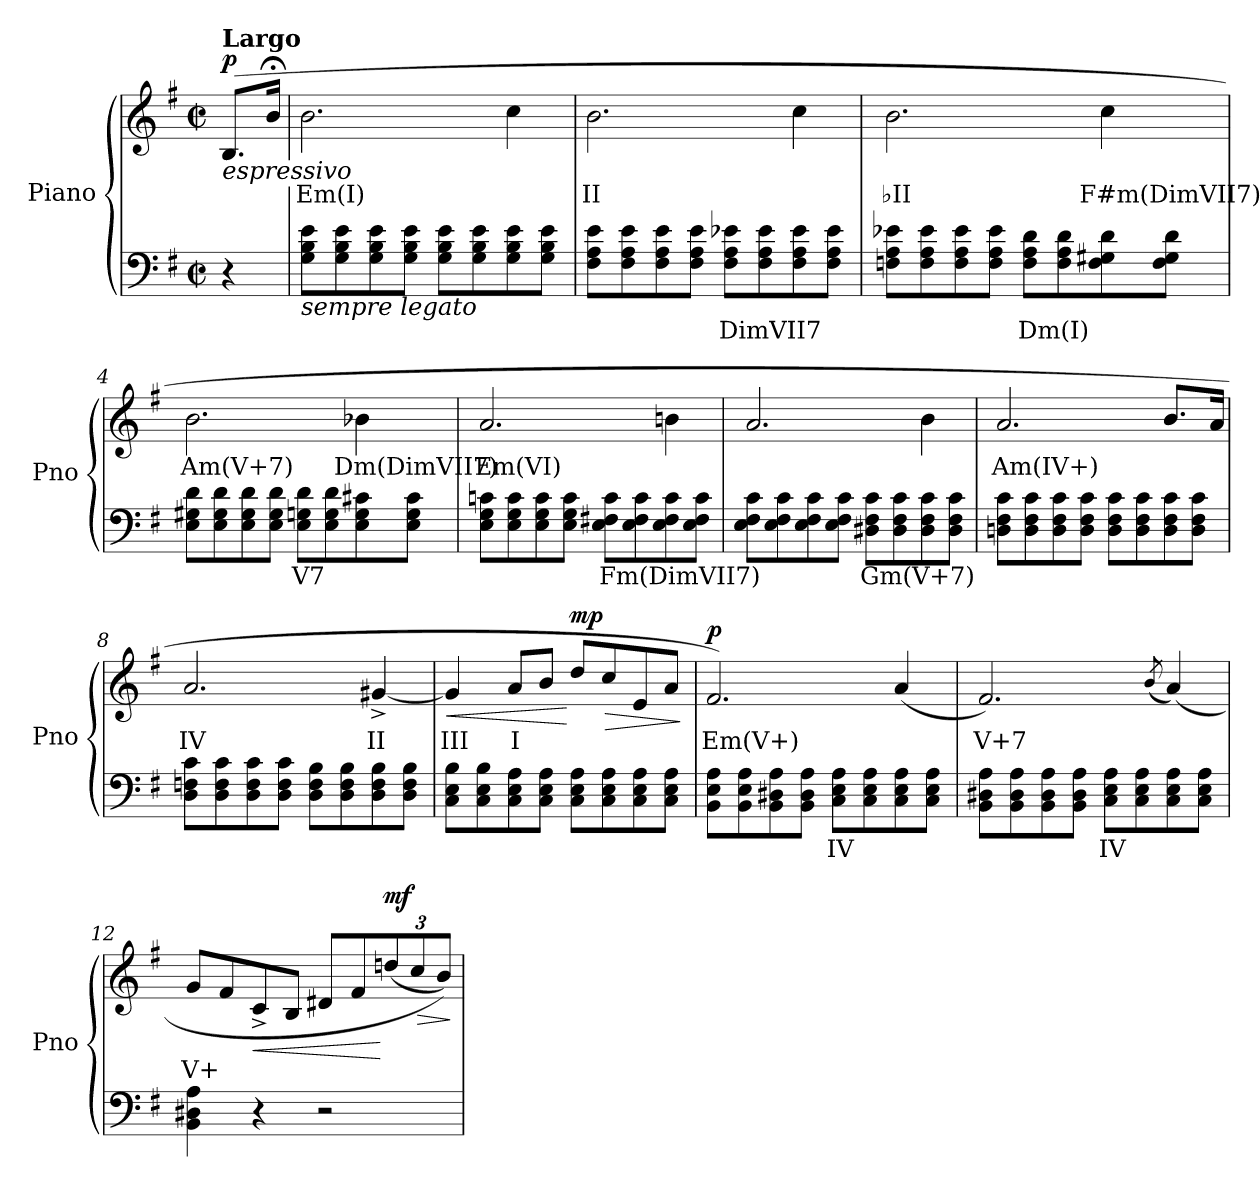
**kern	**text	**kern	**text	**dynam
*part1	*part1	*part1	*part1	*part1
*staff2	*staff2	*staff1	*staff1	*staff1/2
*I"Piano	*	*	*	*
*I'Pno	*	*	*	*
*clefF4	*	*clefG2	*	*
*k[f#]	*	*k[f#]	*	*
*M2/2	*	*M2/2	*	*
*met(c|)	*	*met(c|)	*	*
=	=	=	=	=
!	!	!LO:TX:a:B:t=Largo	!	!
!	!	!LO:TX:b:i:t=espressivo	!	!
!	!	!	!	!LO:DY:b
4r	.	(>8.B/L	.	p
.	.	16b;</Jk	.	.
=1	=1	=1	=1	=1
!LO:TX:b:i:t=sempre legato	!	!	!	!
!	!	!	!LO:LY:b	!
8G\ 8B\ 8e\L	.	2.b\	Em(I)	.
8G\ 8B\ 8e\	.	.	.	.
8G\ 8B\ 8e\	.	.	.	.
8G\ 8B\ 8e\J	.	.	.	.
8G\ 8B\ 8e\L	.	.	.	.
8G\ 8B\ 8e\	.	.	.	.
8G\ 8B\ 8e\	.	4cc\	.	.
8G\ 8B\ 8e\J	.	.	.	.
=2	=2	=2	=2	=2
!	!	!	!LO:LY:b	!
8F#\ 8A\ 8e\L	.	2.b\	II	.
8F#\ 8A\ 8e\	.	.	.	.
8F#\ 8A\ 8e\	.	.	.	.
8F#\ 8A\ 8e\J	.	.	.	.
!	!LO:LY:b	!	!	!
8F#\ 8A\ 8e-X\L	DimVII7	.	.	.
8F#\ 8A\ 8e-\	.	.	.	.
8F#\ 8A\ 8e-\	.	4cc\	.	.
8F#\ 8A\ 8e-\J	.	.	.	.
=3	=3	=3	=3	=3
!	!	!	!LO:LY:b	!
8Fn\ 8A\ 8e-X\L	.	2.b\	♭II	.
8F\ 8A\ 8e-\	.	.	.	.
8F\ 8A\ 8e-\	.	.	.	.
8F\ 8A\ 8e-\J	.	.	.	.
!	!LO:LY:b	!	!	!
8F\ 8A\ 8d\L	Dm(I)	.	.	.
8F\ 8A\ 8d\	.	.	.	.
!	!	!	!LO:LY:b	!
8F\ 8G#X\ 8d\	.	4cc\	F#m(DimVII7)	.
8F\ 8G#\ 8d\J	.	.	.	.
!!LO:LB:g=z
=4	=4	=4	=4	=4
!	!	!	!LO:LY:b	!
8E\ 8G#X\ 8d\L	.	2.b\	Am(V+7)	.
8E\ 8G#\ 8d\	.	.	.	.
8E\ 8G#\ 8d\	.	.	.	.
8E\ 8G#\ 8d\J	.	.	.	.
!	!LO:LY:b	!	!	!
8E\ 8Gn\ 8d\L	V7	.	.	.
8E\ 8G\ 8d\	.	.	.	.
!	!	!	!LO:LY:b	!
8E\ 8G\ 8c#X\	.	4b-X\	Dm(DimVII7)	.
8E\ 8G\ 8c#\J	.	.	.	.
=5	=5	=5	=5	=5
!	!	!	!LO:LY:b	!
8E\ 8G\ 8cn\L	.	2.a/	Em(VI)	.
8E\ 8G\ 8c\	.	.	.	.
8E\ 8G\ 8c\	.	.	.	.
8E\ 8G\ 8c\J	.	.	.	.
!	!LO:LY:b	!	!	!
8E\ 8F#X\ 8c\L	Fm(DimVII7)	.	.	.
8E\ 8F#\ 8c\	.	.	.	.
8E\ 8F#\ 8c\	.	4bn\	.	.
8E\ 8F#\ 8c\J	.	.	.	.
=6	=6	=6	=6	=6
8E\ 8F#\ 8c\L	.	2.a/	.	.
8E\ 8F#\ 8c\	.	.	.	.
8E\ 8F#\ 8c\	.	.	.	.
8E\ 8F#\ 8c\J	.	.	.	.
!	!LO:LY:b	!	!	!
8D#X\ 8F#\ 8c\L	Gm(V+7)	.	.	.
8D#\ 8F#\ 8c\	.	.	.	.
8D#\ 8F#\ 8c\	.	4b\	.	.
8D#\ 8F#\ 8c\J	.	.	.	.
!!LO:LB:g=z
=7	=7	=7	=7	=7
!	!	!	!LO:LY:b	!
8Dn\ 8F#\ 8c\L	.	2.a/	Am(IV+)	.
8D\ 8F#\ 8c\	.	.	.	.
8D\ 8F#\ 8c\	.	.	.	.
8D\ 8F#\ 8c\J	.	.	.	.
8D\ 8F#\ 8c\L	.	.	.	.
8D\ 8F#\ 8c\	.	.	.	.
8D\ 8F#\ 8c\	.	8.b/L	.	.
8D\ 8F#\ 8c\J	.	.	.	.
.	.	16a/Jk	.	.
!!LO:LB:g=z
=8	=8	=8	=8	=8
!	!	!	!LO:LY:b	!
8D\ 8Fn\ 8c\L	.	2.a/	IV	.
8D\ 8F\ 8c\	.	.	.	.
8D\ 8F\ 8c\	.	.	.	.
8D\ 8F\ 8c\J	.	.	.	.
8D\ 8F\ 8B\L	.	.	.	.
8D\ 8F\ 8B\	.	.	.	.
!	!	!	!LO:LY:b	!
8D\ 8F\ 8B\	.	[4g#X^/	II	.
8D\ 8F\ 8B\J	.	.	.	.
=9	=9	=9	=9	=9
!	!	!	!LO:LY:b	!LO:HP:b
8C\ 8E\ 8B\L	.	4g#/]	III	<
8C\ 8E\ 8B\	.	.	.	.
!	!	!	!LO:LY:b	!
8C\ 8E\ 8A\	.	8a/L	I	.
8C\ 8E\ 8A\J	.	8b/J	.	.
!	!	!	!	!LO:HP:n=1:b
!	!	!	!	!LO:DY:n=1:b
8C\ 8E\ 8A\L	.	8dd/L	.	[ > mp
8C\ 8E\ 8A\	.	8cc/	.	.
8C\ 8E\ 8A\	.	8e/	.	.
8C\ 8E\ 8A\J	.	8a/J	.	.
.	.	.	.	]
=10	=10	=10	=10	=10
!	!	!	!LO:LY:b	!LO:DY:b
8BB\ 8E\ 8A\L	.	2.f#/)	Em(V+)	p
8BB\ 8E\ 8A\	.	.	.	.
8BB\ 8D#X\ 8A\	.	.	.	.
8BB\ 8D#\ 8A\J	.	.	.	.
!	!LO:LY:b	!	!	!
8C\ 8E\ 8A\L	IV	.	.	.
8C\ 8E\ 8A\	.	.	.	.
8C\ 8E\ 8A\	.	(<4a/	.	.
8C\ 8E\ 8A\J	.	.	.	.
=11	=11	=11	=11	=11
!	!	!	!LO:LY:b	!
8BB\ 8D#X\ 8A\L	.	2.f#/)	V+7	.
8BB\ 8D#\ 8A\	.	.	.	.
8BB\ 8D#\ 8A\	.	.	.	.
8BB\ 8D#\ 8A\J	.	.	.	.
!	!LO:LY:b	!	!	!
8C\ 8E\ 8A\L	IV	.	.	.
8C\ 8E\ 8A\	.	.	.	.
.	.	(<8qb/	.	.
8C\ 8E\ 8A\	.	(>4a/)	.	.
8C\ 8E\ 8A\J	.	.	.	.
=12	=12	=12	=12	=12
!	!	!	!LO:LY:b	!
4BB\ 4D#X\ 4A\	.	8g/L	V+	.
.	.	8f#/	.	.
!	!	!	!	!LO:HP:b
4r	.	8c^/	.	<
.	.	8B/J	.	.
2r	.	8d#X/L	.	.
.	.	8f#/	.	.
*	*	*Xbrackettup	*	*
!	!	!	!	!LO:HP:n=1:b
!	!	!	!	!LO:DY:n=1:b
.	.	(<12ddn/	.	[ > mf
.	.	12cc/	.	.
.	.	12b/J))	.	.
.	.	.	.	]
=	=	=	=	=
*-	*-	*-	*-	*-
